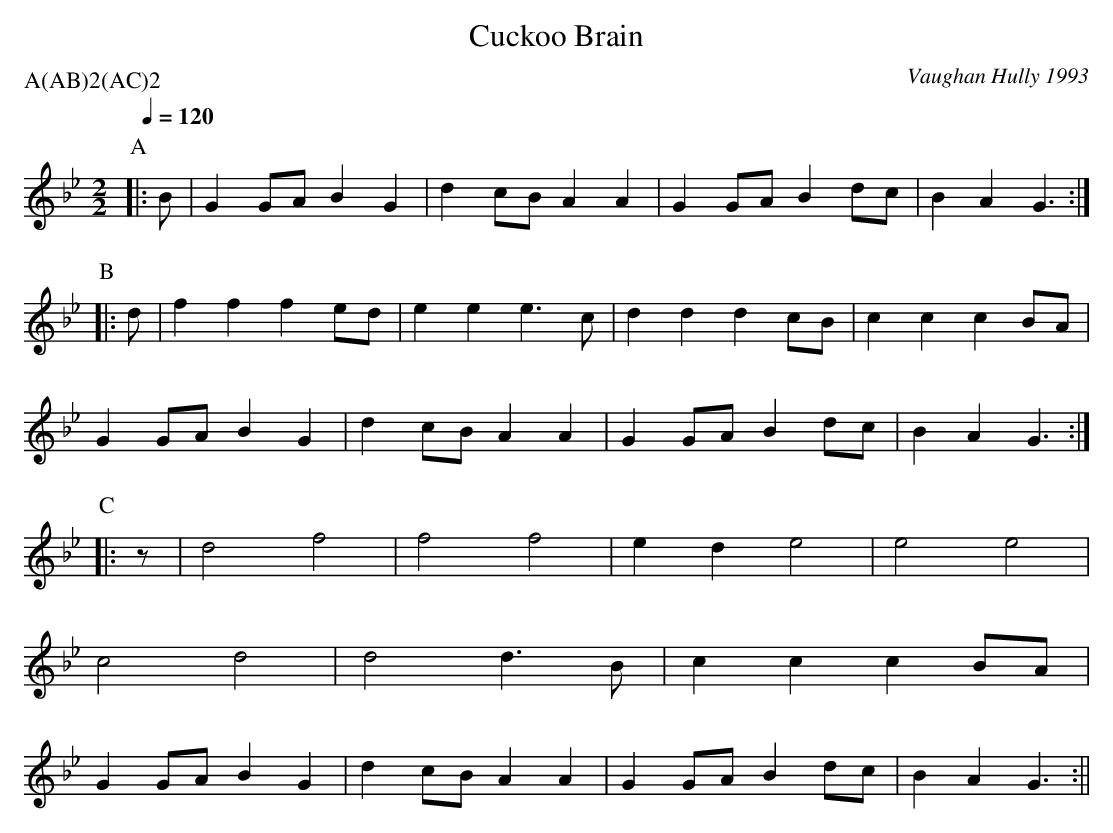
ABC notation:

X:1
T:Cuckoo Brain
M:2/2
L:1/8
Q:1/4=120
C:Vaughan Hully 1993
P:A(AB)2(AC)2
K:GMin
P:A
|:B|G2GA B2G2|d2cB A2A2|G2GA B2dc|B2A2 G3:|
P:B
|:d|f2f2 f2ed|e2e2 e3c |d2d2 d2cB|c2c2 c2BA|
    G2GA B2G2|d2cB A2A2|G2GA B2dc|B2A2 G3:|
P:C
|:z|d4   f4  |f4   f4  |e2d2 e4  |e4   e4 |
              c4   d4  |d4   d3 B|c2c2 c2BA|
    G2GA B2G2|d2cB A2A2|G2GA B2dc|B2A2 G3:||
